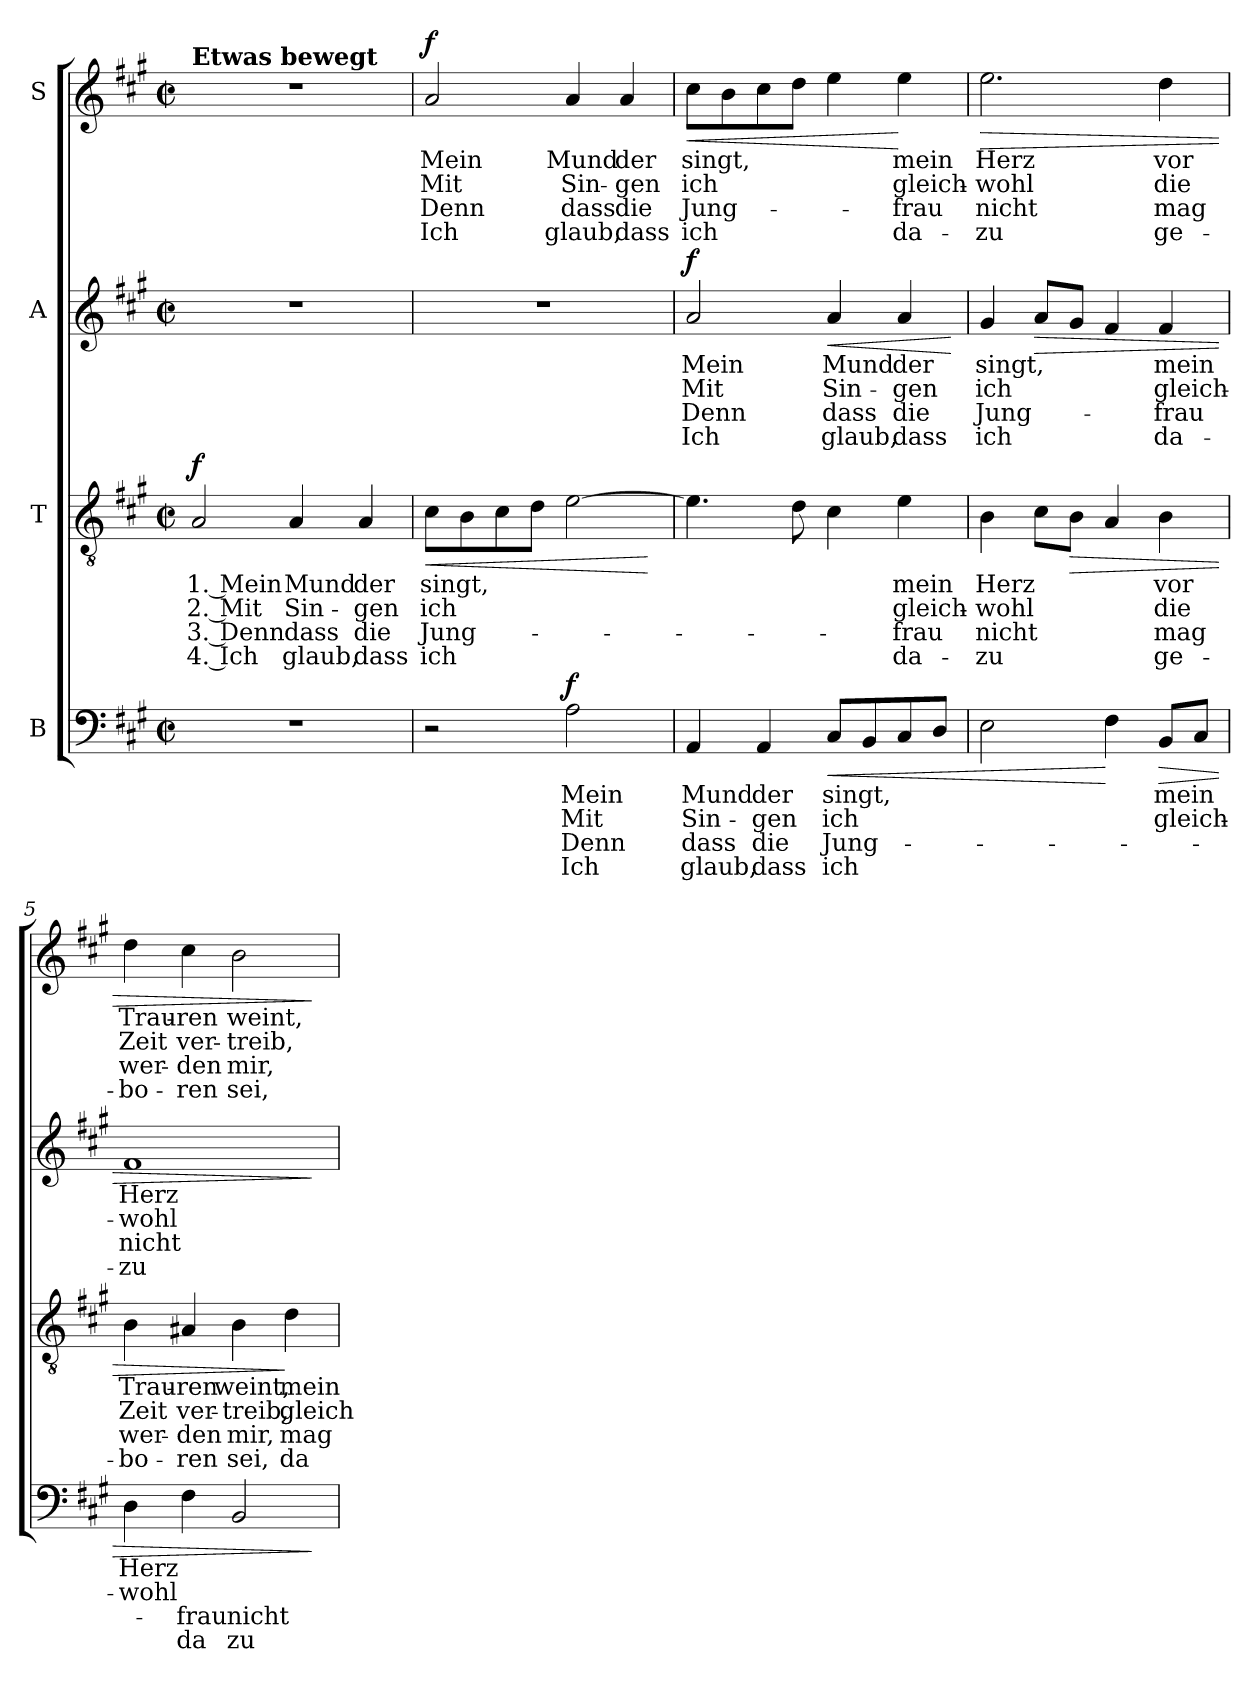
**kern	**text	**text	**text	**text	**dynam	**kern	**text	**text	**text	**text	**dynam	**kern	**text	**text	**text	**text	**dynam	**kern	**text	**text	**text	**text	**dynam
*part4	*part4	*part4	*part4	*part4	*part4	*part3	*part3	*part3	*part3	*part3	*part3	*part2	*part2	*part2	*part2	*part2	*part2	*part1	*part1	*part1	*part1	*part1	*part1
*staff4	*staff4	*staff4	*staff4	*staff4	*staff4	*staff3	*staff3	*staff3	*staff3	*staff3	*staff3	*staff2	*staff2	*staff2	*staff2	*staff2	*staff2	*staff1	*staff1	*staff1	*staff1	*staff1	*staff1
*I"B	*	*	*	*	*	*I"T	*	*	*	*	*	*I"A	*	*	*	*	*	*I"S	*	*	*	*	*
*clefF4	*	*	*	*	*	*clefGv2	*	*	*	*	*	*clefG2	*	*	*	*	*	*clefG2	*	*	*	*	*
*k[f#c#g#]	*	*	*	*	*	*k[f#c#g#]	*	*	*	*	*	*k[f#c#g#]	*	*	*	*	*	*k[f#c#g#]	*	*	*	*	*
*M2/2	*	*	*	*	*	*M2/2	*	*	*	*	*	*M2/2	*	*	*	*	*	*M2/2	*	*	*	*	*
*met(c|)	*	*	*	*	*	*met(c|)	*	*	*	*	*	*met(c|)	*	*	*	*	*	*met(c|)	*	*	*	*	*
*MM80	*	*	*	*	*	*MM80	*	*	*	*	*	*MM80	*	*	*	*	*	*MM80	*	*	*	*	*
=1	=1	=1	=1	=1	=1	=1	=1	=1	=1	=1	=1	=1	=1	=1	=1	=1	=1	=1	=1	=1	=1	=1	=1
!	!	!	!	!	!	!	!	!	!	!	!	!	!	!	!	!	!	!LO:TX:a:B:t=Etwas bewegt	!	!	!	!	!
!	!	!	!	!	!	!	!LO:LY:b	!LO:LY:b	!LO:LY:b	!LO:LY:b	!LO:DY:a	!	!	!	!	!	!	!	!	!	!	!	!
1r	.	.	.	.	.	2A/	1. Mein	2. Mit	3. Denn	4. Ich	f	1r	.	.	.	.	.	1r	.	.	.	.	.
!	!	!	!	!	!	!	!LO:LY:b	!LO:LY:b	!LO:LY:b	!LO:LY:b	!	!	!	!	!	!	!	!	!	!	!	!	!
.	.	.	.	.	.	4A/	Mund	Sin-	dass	glaub,	.	.	.	.	.	.	.	.	.	.	.	.	.
!	!	!	!	!	!	!	!LO:LY:b	!LO:LY:b	!LO:LY:b	!LO:LY:b	!	!	!	!	!	!	!	!	!	!	!	!	!
.	.	.	.	.	.	4A/	der	-gen	die	dass	.	.	.	.	.	.	.	.	.	.	.	.	.
=2	=2	=2	=2	=2	=2	=2	=2	=2	=2	=2	=2	=2	=2	=2	=2	=2	=2	=2	=2	=2	=2	=2	=2
!	!	!	!	!	!	!	!LO:LY:b	!LO:LY:b	!LO:LY:b	!LO:LY:b	!LO:HP:b	!	!	!	!	!	!	!	!LO:LY:b	!LO:LY:b	!LO:LY:b	!LO:LY:b	!LO:DY:a
2r	.	.	.	.	.	8c#\L	singt,	ich	Jung-	ich	<	1r	.	.	.	.	.	2a/	Mein	Mit	Denn	Ich	f
.	.	.	.	.	.	8B\	.	.	.	.	.	.	.	.	.	.	.	.	.	.	.	.	.
.	.	.	.	.	.	8c#\	.	.	.	.	.	.	.	.	.	.	.	.	.	.	.	.	.
.	.	.	.	.	.	8d\J	.	.	.	.	.	.	.	.	.	.	.	.	.	.	.	.	.
!	!LO:LY:b	!LO:LY:b	!LO:LY:b	!LO:LY:b	!LO:DY:a	!	!	!	!	!	!	!	!	!	!	!	!	!	!LO:LY:b	!LO:LY:b	!LO:LY:b	!LO:LY:b	!
2A\	Mein	Mit	Denn	Ich	f	[2e\	.	.	.	.	.	.	.	.	.	.	.	4a/	Mund	Sin-	dass	glaub,	.
!	!	!	!	!	!	!	!	!	!	!	!	!	!	!	!	!	!	!	!LO:LY:b	!LO:LY:b	!LO:LY:b	!LO:LY:b	!
.	.	.	.	.	.	.	.	.	.	.	.	.	.	.	.	.	.	4a/	der	-gen	die	dass	.
.	.	.	.	.	.	.	.	.	.	.	[	.	.	.	.	.	.	.	.	.	.	.	.
=3	=3	=3	=3	=3	=3	=3	=3	=3	=3	=3	=3	=3	=3	=3	=3	=3	=3	=3	=3	=3	=3	=3	=3
!	!LO:LY:b	!LO:LY:b	!LO:LY:b	!LO:LY:b	!	!	!	!	!	!	!	!	!LO:LY:b	!LO:LY:b	!LO:LY:b	!LO:LY:b	!LO:DY:a	!	!LO:LY:b	!LO:LY:b	!LO:LY:b	!LO:LY:b	!LO:HP:b
4AA/	Mund	Sin-	dass	glaub,	.	4.e\]	.	.	.	.	.	2a/	Mein	Mit	Denn	Ich	f	8cc#\L	singt,	ich	Jung-	ich	<
.	.	.	.	.	.	.	.	.	.	.	.	.	.	.	.	.	.	8b\	.	.	.	.	.
!	!LO:LY:b	!LO:LY:b	!LO:LY:b	!LO:LY:b	!	!	!	!	!	!	!	!	!	!	!	!	!	!	!	!	!	!	!
4AA/	der	-gen	die	dass	.	.	.	.	.	.	.	.	.	.	.	.	.	8cc#\	.	.	.	.	.
.	.	.	.	.	.	8d\	.	.	.	.	.	.	.	.	.	.	.	8dd\J	.	.	.	.	.
!	!LO:LY:b	!LO:LY:b	!LO:LY:b	!LO:LY:b	!LO:HP:b	!	!	!	!	!	!	!	!LO:LY:b	!LO:LY:b	!LO:LY:b	!LO:LY:b	!LO:HP:b	!	!	!	!	!	!
8C#/L	singt,	ich	Jung-	ich	<	4c#\	.	.	.	.	.	4a/	Mund	Sin-	dass	glaub,	<	4ee\	.	.	.	.	.
8BB/	.	.	.	.	.	.	.	.	.	.	.	.	.	.	.	.	.	.	.	.	.	.	.
!	!	!	!	!	!	!	!LO:LY:b	!LO:LY:b	!LO:LY:b	!LO:LY:b	!	!	!LO:LY:b	!LO:LY:b	!LO:LY:b	!LO:LY:b	!	!	!LO:LY:b	!LO:LY:b	!LO:LY:b	!LO:LY:b	!
8C#/	.	.	.	.	.	4e\	mein	gleich-	-frau	da-	.	4a/	der	-gen	die	dass	.	4ee\	mein	gleich-	-frau	da-	[
8D/J	.	.	.	.	.	.	.	.	.	.	.	.	.	.	.	.	.	.	.	.	.	.	.
.	.	.	.	.	.	.	.	.	.	.	.	.	.	.	.	.	[	.	.	.	.	.	.
=4	=4	=4	=4	=4	=4	=4	=4	=4	=4	=4	=4	=4	=4	=4	=4	=4	=4	=4	=4	=4	=4	=4	=4
!	!	!	!	!	!	!	!LO:LY:b	!LO:LY:b	!LO:LY:b	!LO:LY:b	!	!	!LO:LY:b	!LO:LY:b	!LO:LY:b	!LO:LY:b	!	!	!LO:LY:b	!LO:LY:b	!LO:LY:b	!LO:LY:b	!LO:HP:b
2E\	.	.	.	.	.	4B\	Herz	-wohl	nicht	-zu	.	4g#/	singt,	ich	Jung-	ich	.	2.ee\	Herz	-wohl	nicht	-zu	>
!	!	!	!	!	!	!	!	!	!	!	!	!	!	!	!	!	!LO:HP:b	!	!	!	!	!	!
.	.	.	.	.	.	8c#\L	.	.	.	.	.	8a/L	.	.	.	.	>	.	.	.	.	.	.
!	!	!	!	!	!	!	!	!	!	!	!LO:HP:b	!	!	!	!	!	!	!	!	!	!	!	!
.	.	.	.	.	.	8B\J	.	.	.	.	>	8g#/J	.	.	.	.	.	.	.	.	.	.	.
4F#\	.	.	.	.	[	4A/	.	.	.	.	.	4f#/	.	.	.	.	.	.	.	.	.	.	.
!	!LO:LY:b	!LO:LY:b	!	!	!LO:HP:b	!	!LO:LY:b	!LO:LY:b	!LO:LY:b	!LO:LY:b	!	!	!LO:LY:b	!LO:LY:b	!LO:LY:b	!LO:LY:b	!	!	!LO:LY:b	!LO:LY:b	!LO:LY:b	!LO:LY:b	!
8BB/L	mein	gleich-	.	.	>	4B\	vor	die	mag	ge-	.	4f#/	mein	gleich-	-frau	da-	.	4dd\	vor	die	mag	ge-	.
8C#/J	.	.	.	.	.	.	.	.	.	.	.	.	.	.	.	.	.	.	.	.	.	.	.
=5	=5	=5	=5	=5	=5	=5	=5	=5	=5	=5	=5	=5	=5	=5	=5	=5	=5	=5	=5	=5	=5	=5	=5
!	!LO:LY:b	!LO:LY:b	!	!	!	!	!LO:LY:b	!LO:LY:b	!LO:LY:b	!LO:LY:b	!	!	!LO:LY:b	!LO:LY:b	!LO:LY:b	!LO:LY:b	!	!	!LO:LY:b	!LO:LY:b	!LO:LY:b	!LO:LY:b	!
4D\	Herz	-wohl	.	.	.	4B\	Trau-	Zeit	wer-	-bo-	.	1f#	Herz	-wohl	nicht	-zu	.	4dd\	Trau-	Zeit	wer-	-bo-	.
!	!	!	!LO:LY:b	!LO:LY:b	!	!	!LO:LY:b	!LO:LY:b	!LO:LY:b	!LO:LY:b	!	!	!	!	!	!	!	!	!LO:LY:b	!LO:LY:b	!LO:LY:b	!LO:LY:b	!
4F#\	.	.	-frau	da	.	4A#X/	-ren	ver-	-den	-ren	.	.	.	.	.	.	.	4cc#\	-ren	ver-	-den	-ren	.
!	!	!	!LO:LY:b	!LO:LY:b	!	!	!LO:LY:b	!LO:LY:b	!LO:LY:b	!LO:LY:b	!	!	!	!	!	!	!	!	!LO:LY:b	!LO:LY:b	!LO:LY:b	!LO:LY:b	!
2BB/	.	.	nicht	zu	.	4B\	weint,	-treib,	mir,	sei,	.	.	.	.	.	.	.	2b\	weint,	-treib,	mir,	sei,	.
!	!	!	!	!	!	!	!LO:LY:b	!LO:LY:b	!LO:LY:b	!LO:LY:b	!	!	!	!	!	!	!	!	!	!	!	!	!
.	.	.	.	.	.	4d\	mein	gleich-	mag	da-	]	.	.	.	.	.	.	.	.	.	.	.	.
.	.	.	.	.	]	.	.	.	.	.	.	.	.	.	.	.	]	.	.	.	.	.	]
=	=	=	=	=	=	=	=	=	=	=	=	=	=	=	=	=	=	=	=	=	=	=	=
*-	*-	*-	*-	*-	*-	*-	*-	*-	*-	*-	*-	*-	*-	*-	*-	*-	*-	*-	*-	*-	*-	*-	*-
